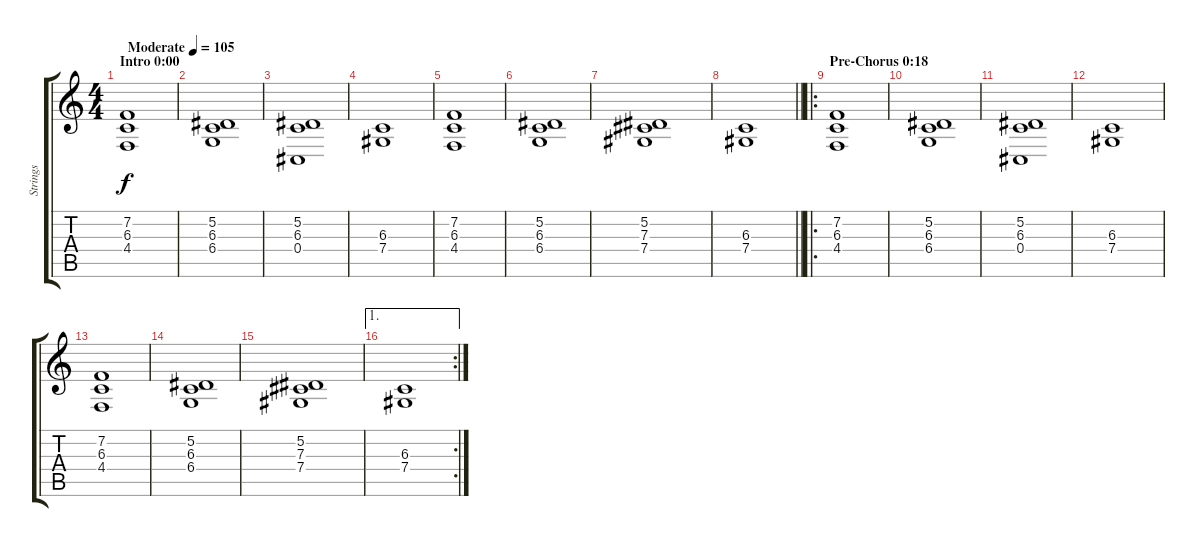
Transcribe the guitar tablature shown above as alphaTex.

\track ("Strings" "Strings") {instrument tremolostrings}
\staff {score tabs}
\tuning (Eb4 Bb3 Gb3 Db3 Ab2 Eb2) {hide}
\ts (4 4)
\section ("" "Intro 0:00")
\tempo (105 "Moderate")
\clef g2
\ks c
(7.2 6.3 4.4).1{dy f instrument tremolostrings} |
(5.2 6.3 6.4).1 |
(5.2 6.3 0.4).1 |
(6.3 7.4).1 |
(7.2 6.3 4.4).1 |
(5.2 6.3 6.4).1 |
(5.2 7.3 7.4).1 |
\barLineRight lightlight
(6.3 7.4).1 |
\ro
\section ("" "Pre-Chorus 0:18")
(7.2 6.3 4.4).1 |
(5.2 6.3 6.4).1 |
(5.2 6.3 0.4).1 |
(6.3 7.4).1 |
(7.2 6.3 4.4).1 |
(5.2 6.3 6.4).1 |
(5.2 7.3 7.4).1 |
\ae 1
\rc 2
(6.3 7.4).1
